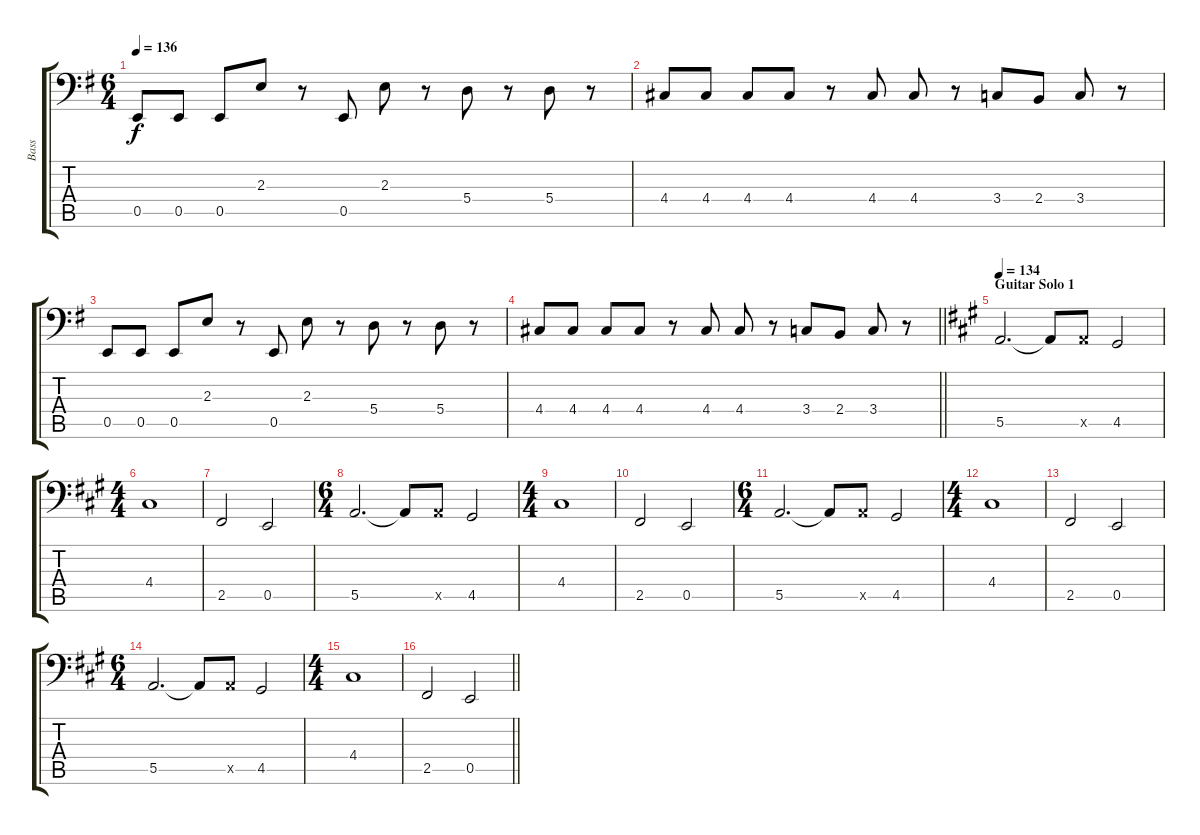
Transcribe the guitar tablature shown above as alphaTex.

\track ("Bass" "Bass") {instrument electricbassfinger}
\staff {score tabs}
\tuning (B2 G2 D2 A1 E1 B0) {hide}
\ts (6 4)
\tempo 136
\clef f4
\ks g
0.5.8{dy f} 0.5.8 0.5.8 2.3.8 r.8 0.5.8 2.3.8 r.8 5.4.8 r.8 5.4.8 r.8 |
4.4.8 4.4.8 4.4.8 4.4.8 r.8 4.4.8 4.4.8 r.8 3.4.8 2.4.8 3.4.8 r.8 |
0.5.8 0.5.8 0.5.8 2.3.8 r.8 0.5.8 2.3.8 r.8 5.4.8 r.8 5.4.8 r.8 |
\barLineRight lightlight
4.4.8 4.4.8 4.4.8 4.4.8 r.8 4.4.8 4.4.8 r.8 3.4.8 2.4.8 3.4.8 r.8 |
\section ("" "Guitar Solo 1")
\tempo 134
\ks a
5.5.2{d} 5.5{t}.8 5.5{x}.8 4.5.2 |
\ts (4 4)
4.4.1 |
2.5.2 0.5.2 |
\ts (6 4)
5.5.2{d} 5.5{t}.8 5.5{x}.8 4.5.2 |
\ts (4 4)
4.4.1 |
2.5.2 0.5.2 |
\ts (6 4)
5.5.2{d} 5.5{t}.8 5.5{x}.8 4.5.2 |
\ts (4 4)
4.4.1 |
2.5.2 0.5.2 |
\ts (6 4)
5.5.2{d} 5.5{t}.8 5.5{x}.8 4.5.2 |
\ts (4 4)
4.4.1 |
\barLineRight lightlight
2.5.2 0.5.2
